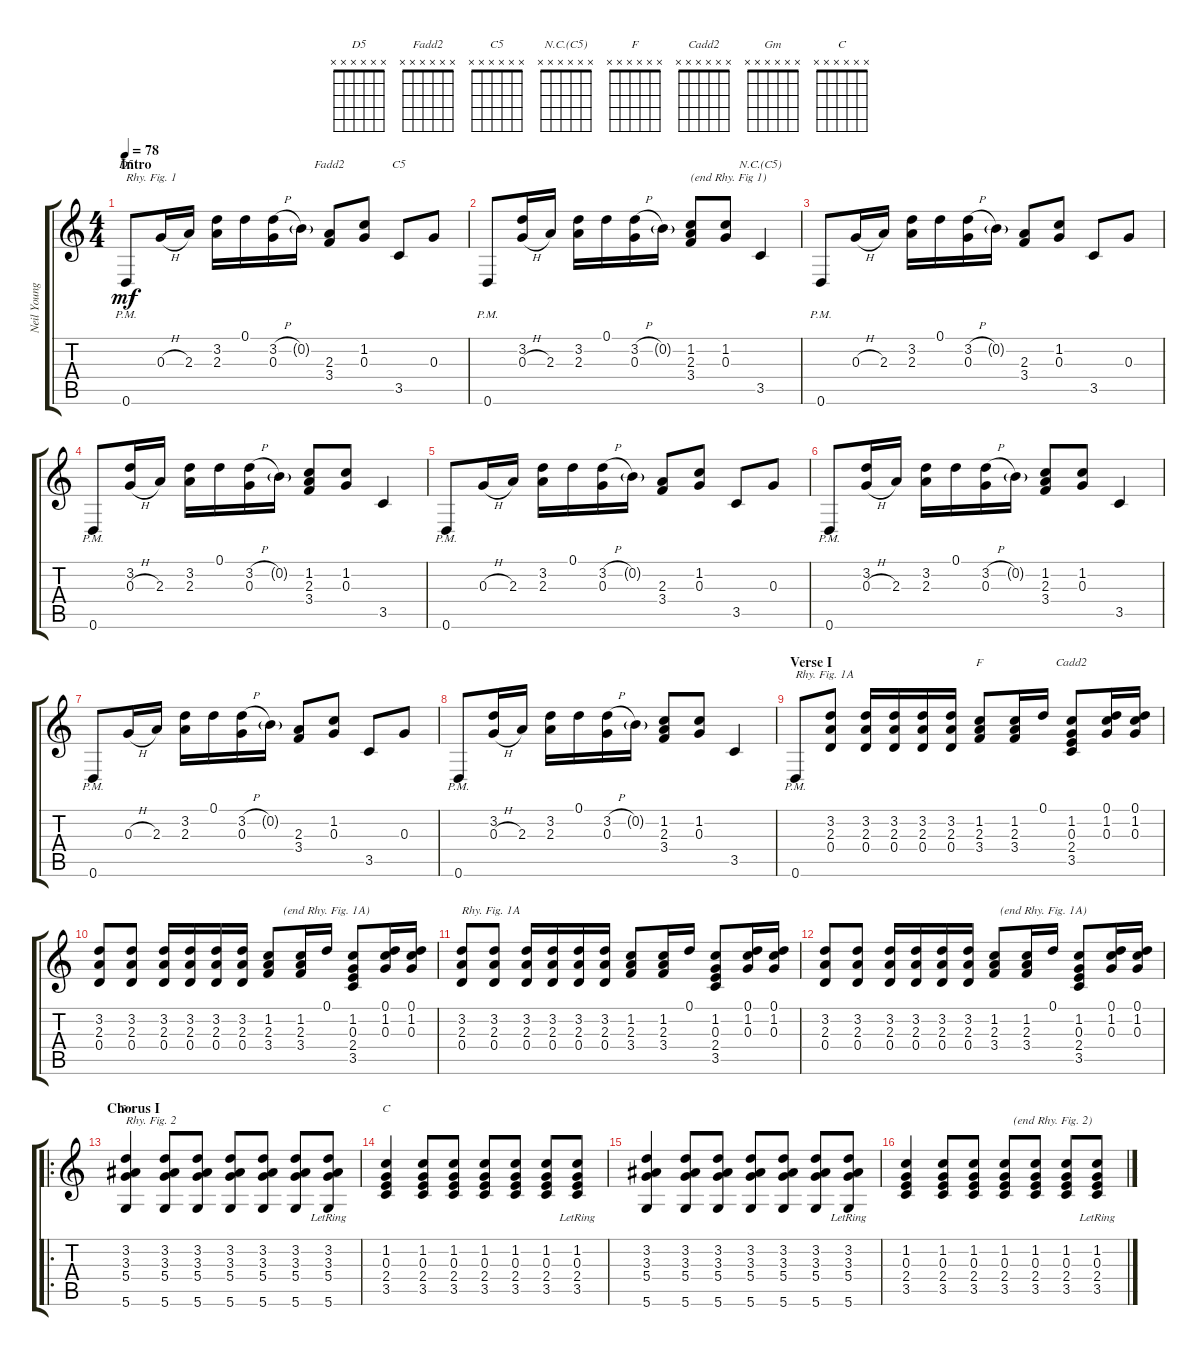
\track ("Neil Young" "Neil Young") {instrument overdrivenguitar}
\staff {score tabs}
\tuning (D4 B3 G3 D3 A2 D2) {hide}
\chord ("D5" x x x x x x)
\chord ("Fadd2" x x x x x x)
\chord ("C5" x x x x x x)
\chord ("N.C.(C5)" x x x x x x)
\chord ("F" x x x x x x)
\chord ("Cadd2" x x x x x x)
\chord ("Gm" x x x x x x)
\chord ("C" x x x x x x)
\ts (4 4)
\section ("" "Intro")
\tempo 78
\clef g2
\ks c
0.6{pm}.8{ch "D5" txt "Rhy. Fig. 1" dy mf instrument overdrivenguitar} 0.3{h}.16 2.3.16 (3.2 2.3).16 0.1.16 (3.2{h} 0.3).16 0.2{g}.16 (2.3 3.4).8{ch "Fadd2"} (1.2 0.3).8 3.5.8{ch "C5"} 0.3.8 |
0.6{pm}.8 (3.2 0.3{h}).16 2.3.16 (3.2 2.3).16 0.1.16 (3.2{h} 0.3).16 0.2{g}.16 (1.2 2.3 3.4).8{txt "(end Rhy. Fig 1)"} (1.2 0.3).8 3.5.4{ch "N.C.(C5)"} |
0.6{pm}.8 0.3{h}.16 2.3.16 (3.2 2.3).16 0.1.16 (3.2{h} 0.3).16 0.2{g}.16 (2.3 3.4).8 (1.2 0.3).8 3.5.8 0.3.8 |
0.6{pm}.8 (3.2 0.3{h}).16 2.3.16 (3.2 2.3).16 0.1.16 (3.2{h} 0.3).16 0.2{g}.16 (1.2 2.3 3.4).8 (1.2 0.3).8 3.5.4 |
0.6{pm}.8 0.3{h}.16 2.3.16 (3.2 2.3).16 0.1.16 (3.2{h} 0.3).16 0.2{g}.16 (2.3 3.4).8 (1.2 0.3).8 3.5.8 0.3.8 |
0.6{pm}.8 (3.2 0.3{h}).16 2.3.16 (3.2 2.3).16 0.1.16 (3.2{h} 0.3).16 0.2{g}.16 (1.2 2.3 3.4).8 (1.2 0.3).8 3.5.4 |
0.6{pm}.8 0.3{h}.16 2.3.16 (3.2 2.3).16 0.1.16 (3.2{h} 0.3).16 0.2{g}.16 (2.3 3.4).8 (1.2 0.3).8 3.5.8 0.3.8 |
0.6{pm}.8 (3.2 0.3{h}).16 2.3.16 (3.2 2.3).16 0.1.16 (3.2{h} 0.3).16 0.2{g}.16 (1.2 2.3 3.4).8 (1.2 0.3).8 3.5.4 |
\section ("" "Verse I")
0.6{pm}.8{txt "Rhy. Fig. 1A"} (3.2 2.3 0.4).8 (3.2 2.3 0.4).16 (3.2 2.3 0.4).16 (3.2 2.3 0.4).16 (3.2 2.3 0.4).16 (1.2 2.3 3.4).8{ch "F"} (1.2 2.3 3.4).16 0.1.16 (1.2 0.3 2.4 3.5).8{ch "Cadd2"} (0.1 1.2 0.3).16 (0.1 1.2 0.3).16 |
(3.2 2.3 0.4).8 (3.2 2.3 0.4).8 (3.2 2.3 0.4).16 (3.2 2.3 0.4).16 (3.2 2.3 0.4).16 (3.2 2.3 0.4).16 (1.2 2.3 3.4).8{txt "     (end Rhy. Fig. 1A)"} (1.2 2.3 3.4).16 0.1.16 (1.2 0.3 2.4 3.5).8 (0.1 1.2 0.3).16 (0.1 1.2 0.3).16 |
(3.2 2.3 0.4).8{txt "Rhy. Fig. 1A"} (3.2 2.3 0.4).8 (3.2 2.3 0.4).16 (3.2 2.3 0.4).16 (3.2 2.3 0.4).16 (3.2 2.3 0.4).16 (1.2 2.3 3.4).8 (1.2 2.3 3.4).16 0.1.16 (1.2 0.3 2.4 3.5).8 (0.1 1.2 0.3).16 (0.1 1.2 0.3).16 |
(3.2 2.3 0.4).8 (3.2 2.3 0.4).8 (3.2 2.3 0.4).16 (3.2 2.3 0.4).16 (3.2 2.3 0.4).16 (3.2 2.3 0.4).16 (1.2 2.3 3.4).8{txt "  (end Rhy. Fig. 1A)"} (1.2 2.3 3.4).16 0.1.16 (1.2 0.3 2.4 3.5).8 (0.1 1.2 0.3).16 (0.1 1.2 0.3).16 |
\ro
\section ("" "Chorus I")
(3.2 3.3 5.4 5.6).4{ch "Gm" txt "Rhy. Fig. 2"} (3.2 3.3 5.4 5.6).8 (3.2 3.3 5.4 5.6).8 (3.2 3.3 5.4 5.6).8 (3.2 3.3 5.4 5.6).8 (3.2 3.3 5.4 5.6).8 (3.2 3.3{lr} 5.4 5.6).8 |
(1.2 0.3 2.4 3.5).4{ch "C"} (1.2 0.3 2.4 3.5).8 (1.2 0.3 2.4 3.5).8 (1.2 0.3 2.4 3.5).8 (1.2 0.3 2.4 3.5).8 (1.2 0.3 2.4 3.5).8 (1.2 0.3{lr} 2.4 3.5).8 |
(3.2 3.3 5.4 5.6).4 (3.2 3.3 5.4 5.6).8 (3.2 3.3 5.4 5.6).8 (3.2 3.3 5.4 5.6).8 (3.2 3.3 5.4 5.6).8 (3.2 3.3 5.4 5.6).8 (3.2 3.3{lr} 5.4 5.6).8 |
(1.2 0.3 2.4 3.5).4 (1.2 0.3 2.4 3.5).8 (1.2 0.3 2.4 3.5).8 (1.2 0.3 2.4 3.5).8{txt "   (end Rhy. Fig. 2)"} (1.2 0.3 2.4 3.5).8 (1.2 0.3 2.4 3.5).8 (1.2 0.3{lr} 2.4 3.5).8
